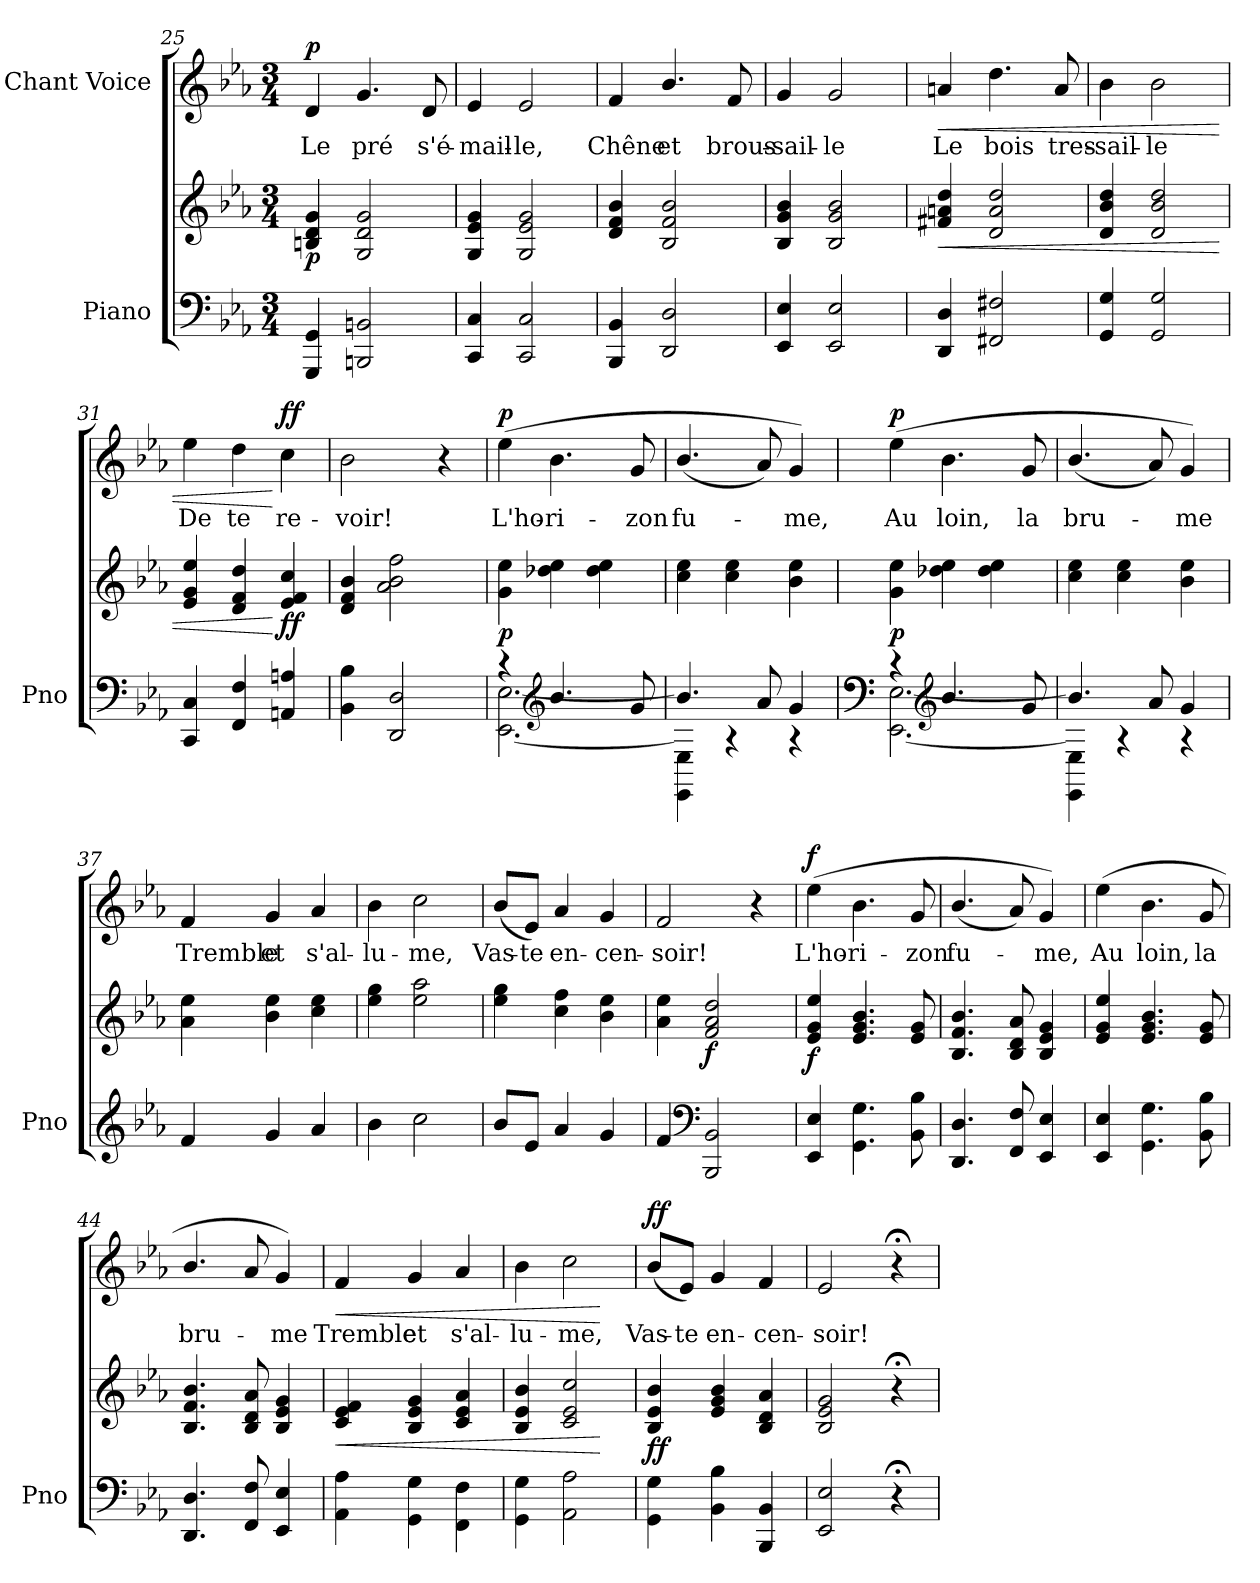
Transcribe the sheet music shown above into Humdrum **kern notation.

**kern	**kern	**dynam	**kern	**text	**dynam
*part2	*part2	*part2	*part1	*part1	*part1
*staff3	*staff2	*staff2/3	*staff1	*staff1	*staff1
*I"Piano	*	*	*I"Chant Voice	*	*
*I'Pno	*	*	*	*	*
*clefF4	*clefG2	*	*clefG2	*	*
*k[b-e-a-]	*k[b-e-a-]	*	*k[b-e-a-]	*	*
*M3/4	*M3/4	*	*M3/4	*	*
=25	=25	=25	=25	=25	=25
!	!	!LO:DY:b	!	!LO:LY:b	!LO:DY:a
4GGG/ 4GG/	4Bn/ 4d/ 4g/	p	4d/	Le	p
!	!	!	!	!LO:LY:b	!
2BBBn/ 2BBn/	2G/ 2d/ 2g/	.	4.g/	pré	.
!	!	!	!	!LO:LY:b	!
.	.	.	8d/	s'é-	.
=26	=26	=26	=26	=26	=26
!	!	!	!	!LO:LY:b	!
4CC/ 4C/	4G/ 4e-/ 4g/	.	4e-/	-mail-	.
!	!	!	!	!LO:LY:b	!
2CC/ 2C/	2G/ 2e-/ 2g/	.	2e-/	-le,	.
=27	=27	=27	=27	=27	=27
!	!	!	!	!LO:LY:b	!
4BBB-/ 4BB-/	4d/ 4f/ 4b-/	.	4f/	Chêne	.
!	!	!	!	!LO:LY:b	!
2DD/ 2D/	2B-/ 2f/ 2b-/	.	4.b-/	et	.
!	!	!	!	!LO:LY:b	!
.	.	.	8f/	brous-	.
=28	=28	=28	=28	=28	=28
!	!	!	!	!LO:LY:b	!
4EE-/ 4E-/	4B-/ 4g/ 4b-/	.	4g/	-sail-	.
!	!	!	!	!LO:LY:b	!
2EE-/ 2E-/	2B-/ 2g/ 2b-/	.	2g/	-le	.
!!LO:LB:g=z
=29	=29	=29	=29	=29	=29
!	!	!LO:HP:b	!	!LO:LY:b	!LO:HP:b
4DD/ 4D/	4f#X/ 4an/ 4dd/	<	4an/	Le	<
!	!	!	!	!LO:LY:b	!
2FF#X/ 2F#X/	2d/ 2a/ 2dd/	.	4.dd\	bois	.
!	!	!	!	!LO:LY:b	!
.	.	.	8a/	tres-	.
=30	=30	=30	=30	=30	=30
!	!	!	!	!LO:LY:b	!
4GG/ 4G/	4d/ 4b-/ 4dd/	.	4b-\	-sail-	.
!	!	!	!	!LO:LY:b	!
2GG/ 2G/	2d/ 2b-/ 2dd/	.	2b-\	-le	.
=31	=31	=31	=31	=31	=31
!	!	!	!	!LO:LY:b	!
4CC/ 4C/	4e-/ 4g/ 4ee-/	.	4ee-\	De	.
!	!	!	!	!LO:LY:b	!
4FF/ 4F/	4d/ 4f/ 4dd/	.	4dd\	te	.
!	!	!LO:DY:n=1:b	!	!LO:LY:b	!LO:DY:n=1:a
4AAn/ 4An/	4e-/ 4f/ 4cc/	[ ff	4cc\	re-	[ ff
=32	=32	=32	=32	=32	=32
!	!	!	!	!LO:LY:b	!
4BB-\ 4B-\	4d/ 4f/ 4b-/	.	2b-\	-voir!	.
2DD/ 2D/	2a-\ 2b-\ 2ff\	.	.	.	.
.	.	.	4r	.	.
=33	=33	=33	=33	=33	=33
*^	*	*	*	*	*
!	!	!	!LO:DY:b	!	!LO:LY:b	!LO:DY:a
4r	[2.EE-\ [>2.E-\	4g\ 4ee-\	p	(4ee-\	L'ho-	p
*clefG2	*	*	*	*	*	*
!	!	!	!	!	!LO:LY:b	!
4.b-/	.	4dd-X\ 4ee-\	.	4.b-\	-ri-	.
.	.	4dd-\ 4ee-\	.	.	.	.
!	!	!	!	!	!LO:LY:b	!
8g/	.	.	.	8g/	-zon	.
=34	=34	=34	=34	=34	=34	=34
!	!	!	!	!	!LO:LY:b	!
4.b-/	4EE-\] 4E-\]	4cc\ 4ee-\	.	(4.b-/	fu-	.
.	4r	4cc\ 4ee-\	.	.	.	.
8a-/	.	.	.	8a-/)	.	.
!	!	!	!	!	!LO:LY:b	!
4g/	4r	4b-\ 4ee-\	.	4g/)	-me,	.
=35	=35	=35	=35	=35	=35	=35
*clefF4	*	*	*	*	*	*
!	!	!	!LO:DY:b	!	!LO:LY:b	!LO:DY:a
4r	[2.EE-\ [>2.E-\	4g\ 4ee-\	p	(4ee-\	Au	p
*clefG2	*	*	*	*	*	*
!	!	!	!	!	!LO:LY:b	!
4.b-/	.	4dd-X\ 4ee-\	.	4.b-\	loin,	.
.	.	4dd-\ 4ee-\	.	.	.	.
!	!	!	!	!	!LO:LY:b	!
8g/	.	.	.	8g/	la	.
!!LO:LB:g=z
=36	=36	=36	=36	=36	=36	=36
!	!	!	!	!	!LO:LY:b	!
4.b-/	4EE-\] 4E-\]	4cc\ 4ee-\	.	(4.b-/	bru-	.
.	4r	4cc\ 4ee-\	.	.	.	.
8a-/	.	.	.	8a-/)	.	.
!	!	!	!	!	!LO:LY:b	!
4g/	4r	4b-\ 4ee-\	.	4g/)	-me	.
=37	=37	=37	=37	=37	=37	=37
!	!	!	!	!	!LO:LY:b	!
*v	*v	*	*	*	*	*
4f/	4a-\ 4ee-\	.	4f/	Tremble	.
!	!	!	!	!LO:LY:b	!
4g/	4b-\ 4ee-\	.	4g/	et	.
!	!	!	!	!LO:LY:b	!
4a-/	4cc\ 4ee-\	.	4a-/	s'al-	.
=38	=38	=38	=38	=38	=38
!	!	!	!	!LO:LY:b	!
4b-\	4ee-\ 4gg\	.	4b-\	-lu-	.
!	!	!	!	!LO:LY:b	!
2cc\	2ee-\ 2aa-\	.	2cc\	-me,	.
=39	=39	=39	=39	=39	=39
!	!	!	!	!LO:LY:b	!
8b-/L	4ee-\ 4gg\	.	(8b-/L	Vas-	.
!	!	!	!	!LO:LY:b	!
8e-/J	.	.	8e-/J)	-te	.
!	!	!	!	!LO:LY:b	!
4a-/	4cc\ 4ff\	.	4a-/	en-	.
!	!	!	!	!LO:LY:b	!
4g/	4b-\ 4ee-\	.	4g/	-cen-	.
=40	=40	=40	=40	=40	=40
!	!	!	!	!LO:LY:b	!
4f/	4a-\ 4ee-\	.	2f/	-soir!	.
*clefF4	*	*	*	*	*
!	!	!LO:DY:b	!	!	!
2BBB-/ 2BB-/	2f/ 2a-/ 2dd/	f	.	.	.
.	.	.	4r	.	.
=41	=41	=41	=41	=41	=41
!	!	!LO:DY:b	!	!LO:LY:b	!LO:DY:a
4EE-/ 4E-/	4e-/ 4g/ 4ee-/	f	(4ee-\	L'ho-	f
!	!	!	!	!LO:LY:b	!
4.GG\ 4.G\	4.e-/ 4.g/ 4.b-/	.	4.b-\	-ri-	.
!	!	!	!	!LO:LY:b	!
8BB-\ 8B-\	8e-/ 8g/	.	8g/	-zon	.
!!LO:LB:g=z
=42	=42	=42	=42	=42	=42
!	!	!	!	!LO:LY:b	!
4.DD/ 4.D/	4.B-/ 4.f/ 4.b-/	.	(4.b-/	fu-	.
8FF/ 8F/	8B-/ 8d/ 8a-/	.	8a-/)	.	.
!	!	!	!	!LO:LY:b	!
4EE-/ 4E-/	4B-/ 4e-/ 4g/	.	4g/)	-me,	.
=43	=43	=43	=43	=43	=43
!	!	!	!	!LO:LY:b	!
4EE-/ 4E-/	4e-/ 4g/ 4ee-/	.	(4ee-\	Au	.
!	!	!	!	!LO:LY:b	!
4.GG\ 4.G\	4.e-/ 4.g/ 4.b-/	.	4.b-\	loin,	.
!	!	!	!	!LO:LY:b	!
8BB-\ 8B-\	8e-/ 8g/	.	8g/	la	.
=44	=44	=44	=44	=44	=44
!	!	!	!	!LO:LY:b	!
4.DD/ 4.D/	4.B-/ 4.f/ 4.b-/	.	4.b-/	bru-	.
8FF/ 8F/	8B-/ 8d/ 8a-/	.	8a-/	.	.
!	!	!	!	!LO:LY:b	!
4EE-/ 4E-/	4B-/ 4e-/ 4g/	.	4g/)	-me	.
=45	=45	=45	=45	=45	=45
!	!	!LO:HP:b	!	!LO:LY:b	!LO:HP:b
4AA-\ 4A-\	4c/ 4e-/ 4f/	<	4f/	Tremble	<
!	!	!	!	!LO:LY:b	!
4GG\ 4G\	4B-/ 4e-/ 4g/	.	4g/	et	.
!	!	!	!	!LO:LY:b	!
4FF\ 4F\	4c/ 4e-/ 4a-/	.	4a-/	s'al-	.
=46	=46	=46	=46	=46	=46
!	!	!	!	!LO:LY:b	!
4GG\ 4G\	4B-/ 4e-/ 4b-/	.	4b-\	-lu-	.
!	!	!	!	!LO:LY:b	!
2AA-\ 2A-\	2c/ 2e-/ 2cc/	.	2cc\	-me,	.
.	.	[	.	.	[
=47	=47	=47	=47	=47	=47
!	!	!LO:DY:b	!	!LO:LY:b	!LO:DY:a
4GG\ 4G\	4B-/ 4e-/ 4b-/	ff	(8b-/L	Vas-	ff
!	!	!	!	!LO:LY:b	!
.	.	.	8e-/J)	-te	.
!	!	!	!	!LO:LY:b	!
4BB-\ 4B-\	4e-/ 4g/ 4b-/	.	4g/	en-	.
!	!	!	!	!LO:LY:b	!
4BBB-/ 4BB-/	4B-/ 4d/ 4a-/	.	4f/	-cen-	.
=48	=48	=48	=48	=48	=48
!	!	!	!	!LO:LY:b	!
2EE-/ 2E-/	2B-/ 2e-/ 2g/	.	2e-/	-soir!	.
4r;<	4r;<	.	4r;<	.	.
=	=	=	=	=	=
*-	*-	*-	*-	*-	*-
